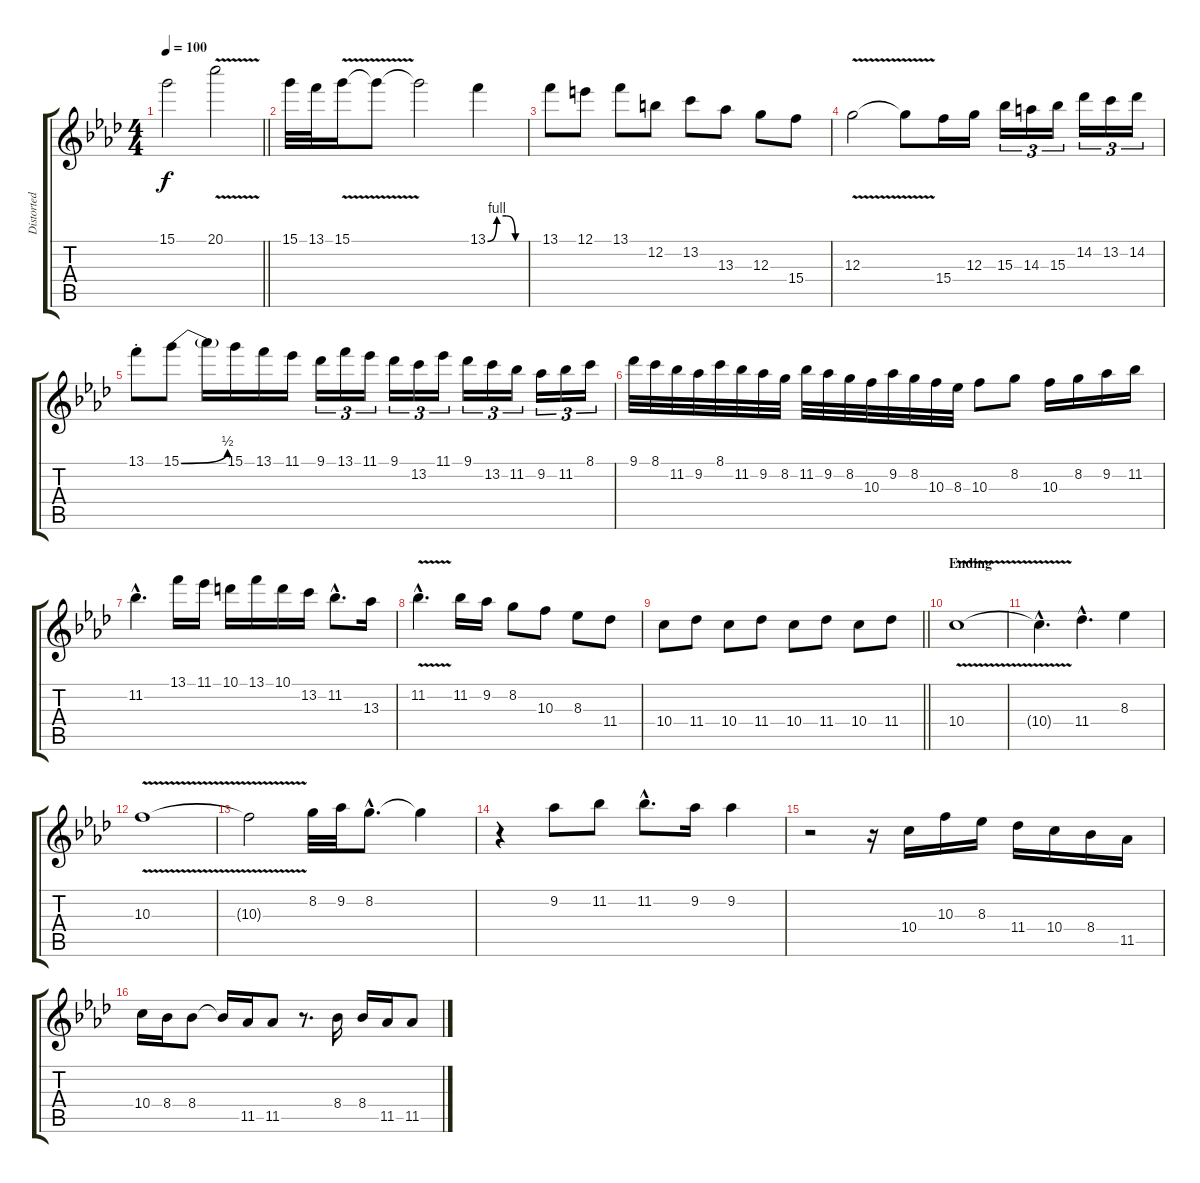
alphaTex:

\track ("Distorted Solo" "Distorted ") {instrument overdrivenguitar}
\staff {score tabs}
\tuning (E4 B3 G3 D3 A2 E2) {hide}
\ts (4 4)
\tempo 100
\clef g2
\barLineRight lightlight
\ks ab
15.1{t}.2{dy f} 20.1{v}.2 |
15.1.32 13.1.32 15.1{v}.16 15.1{t}.8 15.1{t}.2 13.1{be (custom 0 0 15 4 30 4 45 0 60 0)}.4 |
13.1.8 12.1.8 13.1.8 12.2.8 13.2.8 13.3.8 12.3.8 15.4.8 |
12.3{v}.2 12.3{t}.8 15.4.16 12.3.16 15.3.16{tu (3 2)} 14.3.16{tu (3 2)} 15.3.16{tu (3 2)} 14.2.16{tu (3 2)} 13.2.16{tu (3 2)} 14.2.16{tu (3 2)} |
13.1{st}.8 15.1{be (bend 0 0 60 2)}.8 15.1{t}.16 15.1.16 13.1.16 11.1.16 9.1.16{tu (3 2)} 13.1.16{tu (3 2)} 11.1.16{tu (3 2)} 9.1.16{tu (3 2)} 13.2.16{tu (3 2)} 11.1.16{tu (3 2)} 9.1.16{tu (3 2)} 13.2.16{tu (3 2)} 11.2.16{tu (3 2)} 9.2.16{tu (3 2)} 11.2.16{tu (3 2)} 8.1.16{tu (3 2)} |
9.1.32 8.1.32 11.2.32 9.2.32 8.1.32 11.2.32 9.2.32 8.2.32 11.2.32 9.2.32 8.2.32 10.3.32 9.2.32 8.2.32 10.3.32 8.3.32 10.3.8 8.2.8 10.3.16 8.2.16 9.2.16 11.2.16 |
11.2{hac}.4{d} 13.1.16 11.1.16 10.1.16 13.1.16 10.1.16 13.2.16 11.2{hac}.8{d} 13.3.16 |
11.2{v hac}.4{d} 11.2.16 9.2.16 8.2.8 10.3.8 8.3.8 11.4.8 |
\barLineRight lightlight
10.4.8 11.4.8 10.4.8 11.4.8 10.4.8 11.4.8 10.4.8 11.4.8 |
\section ("" "Ending")
10.4{v}.1{volume 12} |
10.4{hac t}.4{d} 11.4{hac}.4{d} 8.3.4 |
10.3{v}.1 |
10.3{t}.2 8.2.32 9.2.32 8.2{hac}.8{d} 8.2{t}.4 |
r.4 9.2.8 11.2.8 11.2{hac}.8{d} 9.2.16 9.2.4 |
r.2 r.16 10.4.16 10.3.16 8.3.16 11.4.16 10.4.16 8.4.16 11.5.16 |
10.4.16 8.4.16 8.4.8 8.4{t}.16 11.5.16 11.5.8 r.8{d} 8.4.16 8.4.16 11.5.16 11.5.8
